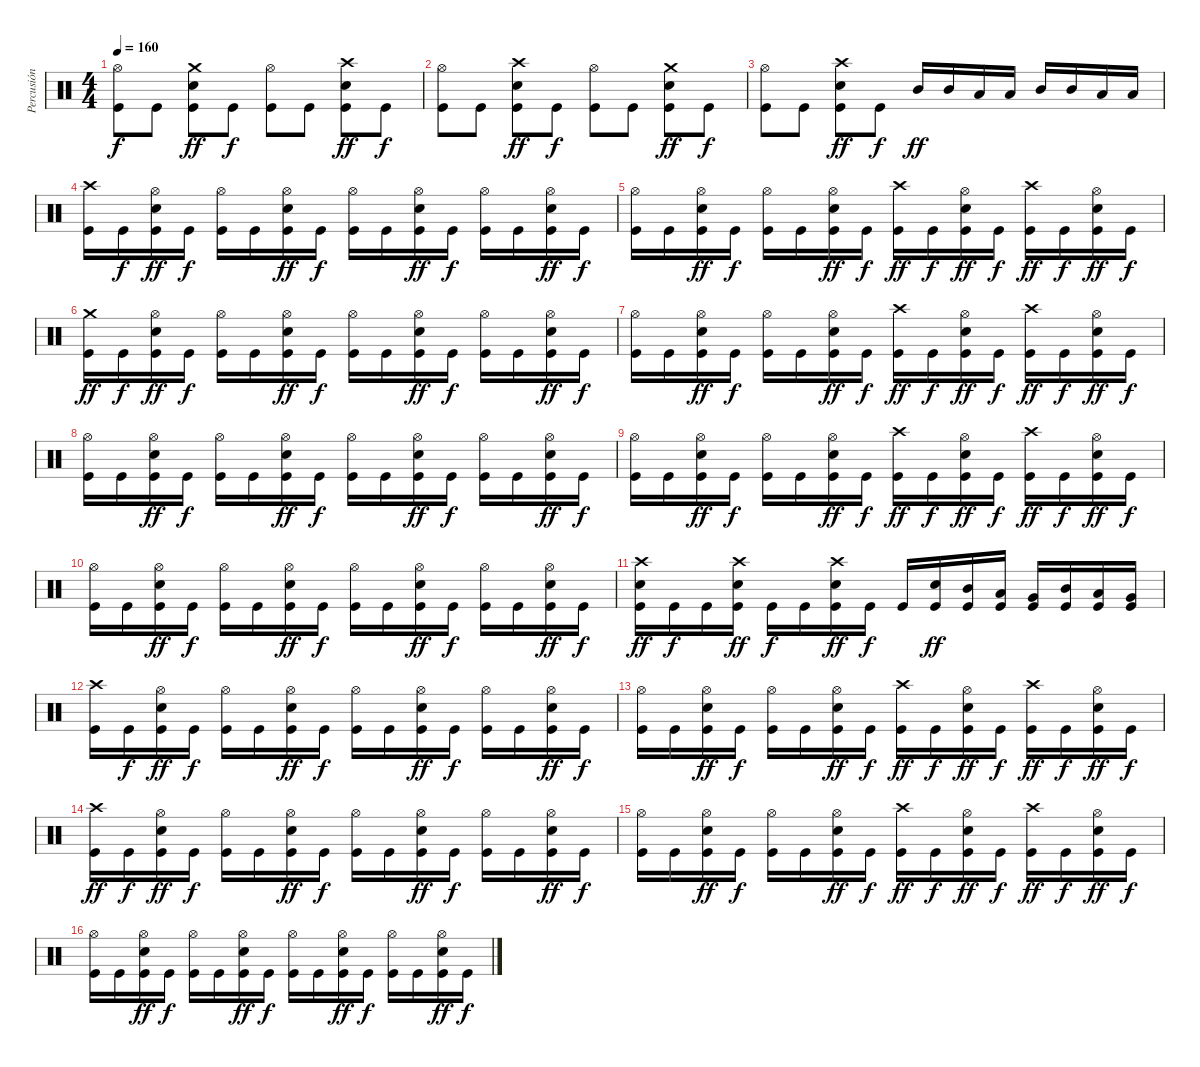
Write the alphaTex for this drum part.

\track ("Percusión" "Percusión") {instrument percussion}
\staff {score}
\articulation defaults
\ts (4 4)
\tempo 160
\clef neutral
\ks c
("Kick (hit)" "Hi-Hat (open)").8{dy f} "Kick (hit)".8 ("Kick (hit)" "Electric Snare (hit)" "Crash medium (hit)").8{dy ff} "Kick (hit)".8{dy f} ("Kick (hit)" "Hi-Hat (open)").8 "Kick (hit)".8 ("Kick (hit)" "Electric Snare (hit)" "Crash high (hit)").8{dy ff} "Kick (hit)".8{dy f} |
("Kick (hit)" "Hi-Hat (open)").8 "Kick (hit)".8 ("Kick (hit)" "Electric Snare (hit)" "Crash high (hit)").8{dy ff} "Kick (hit)".8{dy f} ("Kick (hit)" "Hi-Hat (open)").8 "Kick (hit)".8 ("Kick (hit)" "Electric Snare (hit)" "Crash medium (hit)").8{dy ff} "Kick (hit)".8{dy f} |
("Kick (hit)" "Hi-Hat (open)").8 "Kick (hit)".8 ("Kick (hit)" "Electric Snare (hit)" "Crash high (hit)").8{dy ff} "Kick (hit)".8{dy f} "Mid Tom (hit)".16{dy ff} "Mid Tom (hit)".16 "Low Tom (hit)".16 "Low Tom (hit)".16 "Mid Tom (hit)".16 "Mid Tom (hit)".16 "Low Tom (hit)".16 "Low Tom (hit)".16 |
("Kick (hit)" "Crash high (hit)").16 "Kick (hit)".16{dy f} ("Kick (hit)" "Electric Snare (hit)" "Hi-Hat (open)").16{dy ff} "Kick (hit)".16{dy f} ("Kick (hit)" "Hi-Hat (open)").16 "Kick (hit)".16 ("Kick (hit)" "Electric Snare (hit)" "Hi-Hat (open)").16{dy ff} "Kick (hit)".16{dy f} ("Kick (hit)" "Hi-Hat (open)").16 "Kick (hit)".16 ("Kick (hit)" "Electric Snare (hit)" "Hi-Hat (open)").16{dy ff} "Kick (hit)".16{dy f} ("Kick (hit)" "Hi-Hat (open)").16 "Kick (hit)".16 ("Kick (hit)" "Electric Snare (hit)" "Hi-Hat (open)").16{dy ff} "Kick (hit)".16{dy f} |
("Kick (hit)" "Hi-Hat (open)").16 "Kick (hit)".16 ("Kick (hit)" "Electric Snare (hit)" "Hi-Hat (open)").16{dy ff} "Kick (hit)".16{dy f} ("Kick (hit)" "Hi-Hat (open)").16 "Kick (hit)".16 ("Kick (hit)" "Electric Snare (hit)" "Hi-Hat (open)").16{dy ff} "Kick (hit)".16{dy f} ("Kick (hit)" "Crash high (hit)").16{dy ff} "Kick (hit)".16{dy f} ("Kick (hit)" "Electric Snare (hit)" "Hi-Hat (open)").16{dy ff} "Kick (hit)".16{dy f} ("Kick (hit)" "Crash high (hit)").16{dy ff} "Kick (hit)".16{dy f} ("Kick (hit)" "Electric Snare (hit)" "Hi-Hat (open)").16{dy ff} "Kick (hit)".16{dy f} |
("Kick (hit)" "Crash medium (hit)").16{dy ff} "Kick (hit)".16{dy f} ("Kick (hit)" "Electric Snare (hit)" "Hi-Hat (open)").16{dy ff} "Kick (hit)".16{dy f} ("Kick (hit)" "Hi-Hat (open)").16 "Kick (hit)".16 ("Kick (hit)" "Electric Snare (hit)" "Hi-Hat (open)").16{dy ff} "Kick (hit)".16{dy f} ("Kick (hit)" "Hi-Hat (open)").16 "Kick (hit)".16 ("Kick (hit)" "Electric Snare (hit)" "Hi-Hat (open)").16{dy ff} "Kick (hit)".16{dy f} ("Kick (hit)" "Hi-Hat (open)").16 "Kick (hit)".16 ("Kick (hit)" "Electric Snare (hit)" "Hi-Hat (open)").16{dy ff} "Kick (hit)".16{dy f} |
("Kick (hit)" "Hi-Hat (open)").16 "Kick (hit)".16 ("Kick (hit)" "Electric Snare (hit)" "Hi-Hat (open)").16{dy ff} "Kick (hit)".16{dy f} ("Kick (hit)" "Hi-Hat (open)").16 "Kick (hit)".16 ("Kick (hit)" "Electric Snare (hit)" "Hi-Hat (open)").16{dy ff} "Kick (hit)".16{dy f} ("Kick (hit)" "Crash high (hit)").16{dy ff} "Kick (hit)".16{dy f} ("Kick (hit)" "Electric Snare (hit)" "Hi-Hat (open)").16{dy ff} "Kick (hit)".16{dy f} ("Kick (hit)" "Crash high (hit)").16{dy ff} "Kick (hit)".16{dy f} ("Kick (hit)" "Electric Snare (hit)" "Hi-Hat (open)").16{dy ff} "Kick (hit)".16{dy f} |
("Kick (hit)" "Hi-Hat (open)").16 "Kick (hit)".16 ("Kick (hit)" "Electric Snare (hit)" "Hi-Hat (open)").16{dy ff} "Kick (hit)".16{dy f} ("Kick (hit)" "Hi-Hat (open)").16 "Kick (hit)".16 ("Kick (hit)" "Electric Snare (hit)" "Hi-Hat (open)").16{dy ff} "Kick (hit)".16{dy f} ("Kick (hit)" "Hi-Hat (open)").16 "Kick (hit)".16 ("Kick (hit)" "Electric Snare (hit)" "Hi-Hat (open)").16{dy ff} "Kick (hit)".16{dy f} ("Kick (hit)" "Hi-Hat (open)").16 "Kick (hit)".16 ("Kick (hit)" "Electric Snare (hit)" "Hi-Hat (open)").16{dy ff} "Kick (hit)".16{dy f} |
("Kick (hit)" "Hi-Hat (open)").16 "Kick (hit)".16 ("Kick (hit)" "Electric Snare (hit)" "Hi-Hat (open)").16{dy ff} "Kick (hit)".16{dy f} ("Kick (hit)" "Hi-Hat (open)").16 "Kick (hit)".16 ("Kick (hit)" "Electric Snare (hit)" "Hi-Hat (open)").16{dy ff} "Kick (hit)".16{dy f} ("Kick (hit)" "Crash high (hit)").16{dy ff} "Kick (hit)".16{dy f} ("Kick (hit)" "Electric Snare (hit)" "Hi-Hat (open)").16{dy ff} "Kick (hit)".16{dy f} ("Kick (hit)" "Crash high (hit)").16{dy ff} "Kick (hit)".16{dy f} ("Kick (hit)" "Electric Snare (hit)" "Hi-Hat (open)").16{dy ff} "Kick (hit)".16{dy f} |
("Kick (hit)" "Hi-Hat (open)").16 "Kick (hit)".16 ("Kick (hit)" "Electric Snare (hit)" "Hi-Hat (open)").16{dy ff} "Kick (hit)".16{dy f} ("Kick (hit)" "Hi-Hat (open)").16 "Kick (hit)".16 ("Kick (hit)" "Electric Snare (hit)" "Hi-Hat (open)").16{dy ff} "Kick (hit)".16{dy f} ("Kick (hit)" "Hi-Hat (open)").16 "Kick (hit)".16 ("Kick (hit)" "Electric Snare (hit)" "Hi-Hat (open)").16{dy ff} "Kick (hit)".16{dy f} ("Kick (hit)" "Hi-Hat (open)").16 "Kick (hit)".16 ("Kick (hit)" "Electric Snare (hit)" "Hi-Hat (open)").16{dy ff} "Kick (hit)".16{dy f} |
("Kick (hit)" "Electric Snare (hit)" "Crash high (hit)").16{dy ff} "Kick (hit)".16{dy f} "Kick (hit)".16 ("Kick (hit)" "Electric Snare (hit)" "Crash high (hit)").16{dy ff} "Kick (hit)".16{dy f} "Kick (hit)".16 ("Kick (hit)" "Electric Snare (hit)" "Crash high (hit)").16{dy ff} "Kick (hit)".16{dy f} "Kick (hit)".16 ("Kick (hit)" "Electric Snare (hit)").16{dy ff} ("Kick (hit)" "Mid Tom (hit)").16 ("Kick (hit)" "Low Tom (hit)").16 ("Kick (hit)" "Very Low Tom (hit)").16 ("Kick (hit)" "Mid Tom (hit)").16 ("Kick (hit)" "Low Tom (hit)").16 ("Kick (hit)" "Very Low Tom (hit)").16 |
("Kick (hit)" "Crash high (hit)").16 "Kick (hit)".16{dy f} ("Kick (hit)" "Electric Snare (hit)" "Hi-Hat (open)").16{dy ff} "Kick (hit)".16{dy f} ("Kick (hit)" "Hi-Hat (open)").16 "Kick (hit)".16 ("Kick (hit)" "Electric Snare (hit)" "Hi-Hat (open)").16{dy ff} "Kick (hit)".16{dy f} ("Kick (hit)" "Hi-Hat (open)").16 "Kick (hit)".16 ("Kick (hit)" "Electric Snare (hit)" "Hi-Hat (open)").16{dy ff} "Kick (hit)".16{dy f} ("Kick (hit)" "Hi-Hat (open)").16 "Kick (hit)".16 ("Kick (hit)" "Electric Snare (hit)" "Hi-Hat (open)").16{dy ff} "Kick (hit)".16{dy f} |
("Kick (hit)" "Hi-Hat (open)").16 "Kick (hit)".16 ("Kick (hit)" "Electric Snare (hit)" "Hi-Hat (open)").16{dy ff} "Kick (hit)".16{dy f} ("Kick (hit)" "Hi-Hat (open)").16 "Kick (hit)".16 ("Kick (hit)" "Electric Snare (hit)" "Hi-Hat (open)").16{dy ff} "Kick (hit)".16{dy f} ("Kick (hit)" "Crash high (hit)").16{dy ff} "Kick (hit)".16{dy f} ("Kick (hit)" "Electric Snare (hit)" "Hi-Hat (open)").16{dy ff} "Kick (hit)".16{dy f} ("Kick (hit)" "Crash high (hit)").16{dy ff} "Kick (hit)".16{dy f} ("Kick (hit)" "Electric Snare (hit)" "Hi-Hat (open)").16{dy ff} "Kick (hit)".16{dy f} |
("Kick (hit)" "Crash high (hit)").16{dy ff} "Kick (hit)".16{dy f} ("Kick (hit)" "Electric Snare (hit)" "Hi-Hat (open)").16{dy ff} "Kick (hit)".16{dy f} ("Kick (hit)" "Hi-Hat (open)").16 "Kick (hit)".16 ("Kick (hit)" "Electric Snare (hit)" "Hi-Hat (open)").16{dy ff} "Kick (hit)".16{dy f} ("Kick (hit)" "Hi-Hat (open)").16 "Kick (hit)".16 ("Kick (hit)" "Electric Snare (hit)" "Hi-Hat (open)").16{dy ff} "Kick (hit)".16{dy f} ("Kick (hit)" "Hi-Hat (open)").16 "Kick (hit)".16 ("Kick (hit)" "Electric Snare (hit)" "Hi-Hat (open)").16{dy ff} "Kick (hit)".16{dy f} |
("Kick (hit)" "Hi-Hat (open)").16 "Kick (hit)".16 ("Kick (hit)" "Electric Snare (hit)" "Hi-Hat (open)").16{dy ff} "Kick (hit)".16{dy f} ("Kick (hit)" "Hi-Hat (open)").16 "Kick (hit)".16 ("Kick (hit)" "Electric Snare (hit)" "Hi-Hat (open)").16{dy ff} "Kick (hit)".16{dy f} ("Kick (hit)" "Crash high (hit)").16{dy ff} "Kick (hit)".16{dy f} ("Kick (hit)" "Electric Snare (hit)" "Hi-Hat (open)").16{dy ff} "Kick (hit)".16{dy f} ("Kick (hit)" "Crash high (hit)").16{dy ff} "Kick (hit)".16{dy f} ("Kick (hit)" "Electric Snare (hit)" "Hi-Hat (open)").16{dy ff} "Kick (hit)".16{dy f} |
("Kick (hit)" "Hi-Hat (open)").16 "Kick (hit)".16 ("Kick (hit)" "Electric Snare (hit)" "Hi-Hat (open)").16{dy ff} "Kick (hit)".16{dy f} ("Kick (hit)" "Hi-Hat (open)").16 "Kick (hit)".16 ("Kick (hit)" "Electric Snare (hit)" "Hi-Hat (open)").16{dy ff} "Kick (hit)".16{dy f} ("Kick (hit)" "Hi-Hat (open)").16 "Kick (hit)".16 ("Kick (hit)" "Electric Snare (hit)" "Hi-Hat (open)").16{dy ff} "Kick (hit)".16{dy f} ("Kick (hit)" "Hi-Hat (open)").16 "Kick (hit)".16 ("Kick (hit)" "Electric Snare (hit)" "Hi-Hat (open)").16{dy ff} "Kick (hit)".16{dy f}
